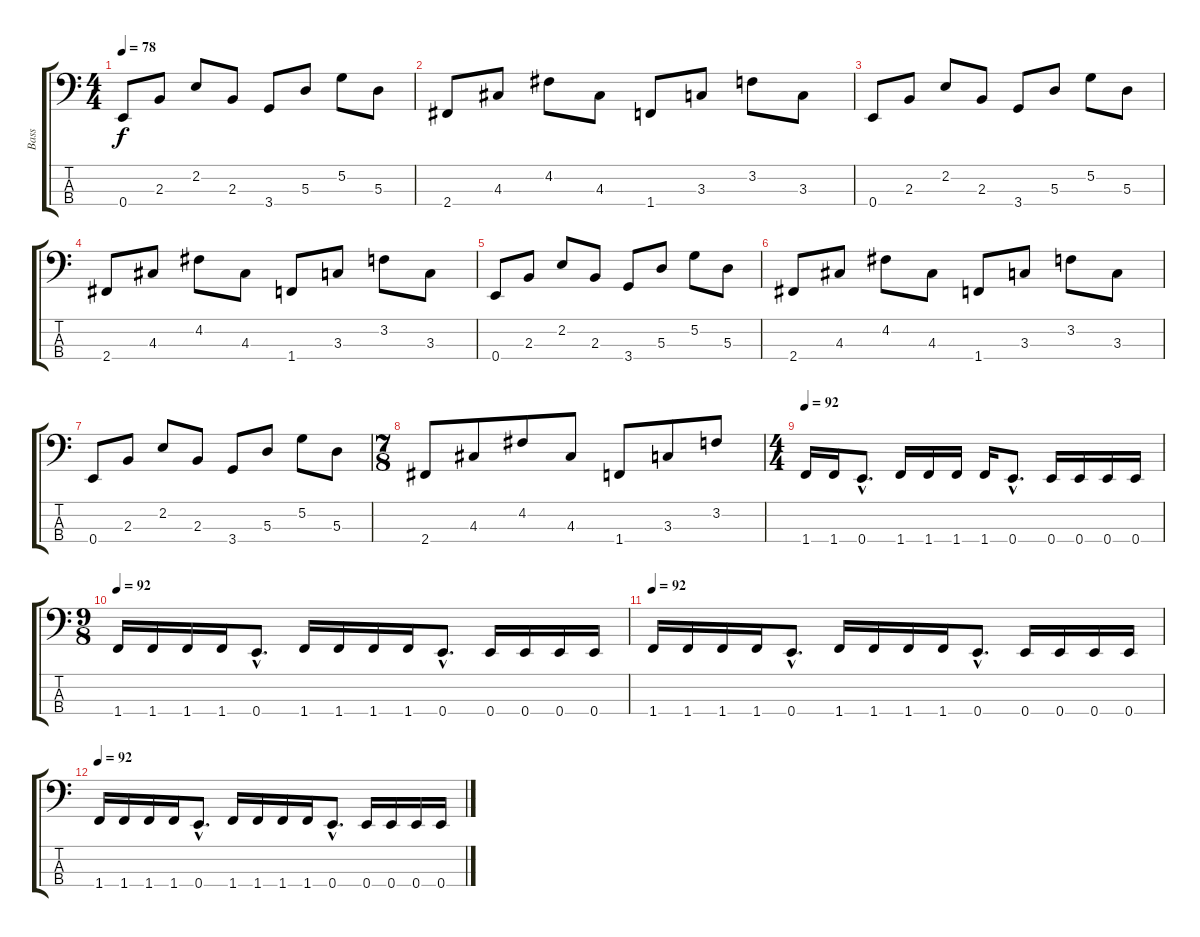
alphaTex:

\track ("Bass" "Bass") {instrument slapbass1}
\staff {score tabs}
\tuning (G2 D2 A1 E1) {hide}
\ts (4 4)
\tempo 78
\clef f4
\ks c
0.4.8{dy f} 2.3.8 2.2.8 2.3.8 3.4.8 5.3.8 5.2.8 5.3.8 |
2.4.8 4.3.8 4.2.8 4.3.8 1.4.8 3.3.8 3.2.8 3.3.8 |
0.4.8 2.3.8 2.2.8 2.3.8 3.4.8 5.3.8 5.2.8 5.3.8 |
2.4.8 4.3.8 4.2.8 4.3.8 1.4.8 3.3.8 3.2.8 3.3.8 |
0.4.8 2.3.8 2.2.8 2.3.8 3.4.8 5.3.8 5.2.8 5.3.8 |
2.4.8 4.3.8 4.2.8 4.3.8 1.4.8 3.3.8 3.2.8 3.3.8 |
0.4.8 2.3.8 2.2.8 2.3.8 3.4.8 5.3.8 5.2.8 5.3.8 |
\ts (7 8)
2.4.8 4.3.8 4.2.8 4.3.8 1.4.8 3.3.8 3.2.8 |
\ts (4 4)
\tempo 92
1.4.16 1.4.16 0.4{hac}.8{d} 1.4.16 1.4.16 1.4.16 1.4.16 0.4{hac}.8{d} 0.4.16 0.4.16 0.4.16 0.4.16 |
\ts (9 8)
\tempo 92
1.4.16 1.4.16 1.4.16 1.4.16 0.4{hac}.8{d} 1.4.16 1.4.16 1.4.16 1.4.16 0.4{hac}.8{d} 0.4.16 0.4.16 0.4.16 0.4.16 |
\tempo 92
1.4.16 1.4.16 1.4.16 1.4.16 0.4{hac}.8{d} 1.4.16 1.4.16 1.4.16 1.4.16 0.4{hac}.8{d} 0.4.16 0.4.16 0.4.16 0.4.16 |
\tempo 92
1.4.16 1.4.16 1.4.16 1.4.16 0.4{hac}.8{d} 1.4.16 1.4.16 1.4.16 1.4.16 0.4{hac}.8{d} 0.4.16 0.4.16 0.4.16 0.4.16
